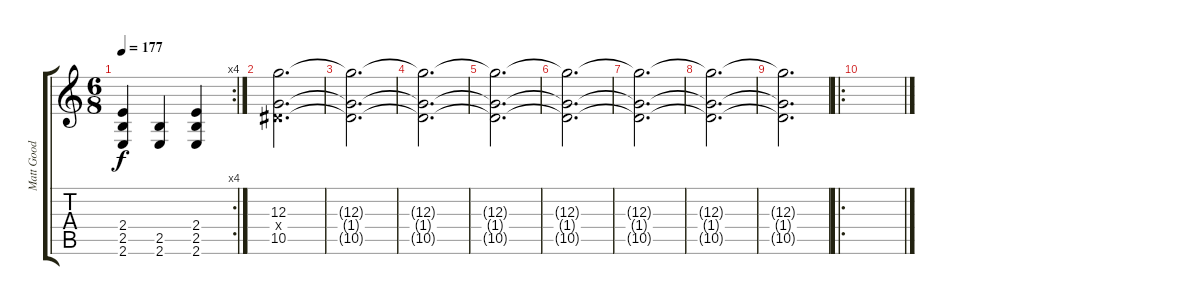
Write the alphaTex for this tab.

\track ("Matt Good" "Matt Good") {instrument overdrivenguitar}
\staff {score tabs}
\tuning (E4 B3 G3 D3 A2 D2) {hide}
\rc 4
\ts (6 8)
\tempo 177
\clef g2
\ks c
(2.4 2.5 2.6).4{dy f} (2.5 2.6).4 (2.4 2.5 2.6).4 |
(12.3 1.4{x} 10.5).2{d} |
(12.3{t} 1.4{t} 10.5{t}).2{d} |
(12.3{t} 1.4{t} 10.5{t}).2{d} |
(12.3{t} 1.4{t} 10.5{t}).2{d} |
(12.3{t} 1.4{t} 10.5{t}).2{d} |
(12.3{t} 1.4{t} 10.5{t}).2{d} |
(12.3{t} 1.4{t} 10.5{t}).2{d} |
(12.3{t} 1.4{t} 10.5{t}).2{d} |
\ro
